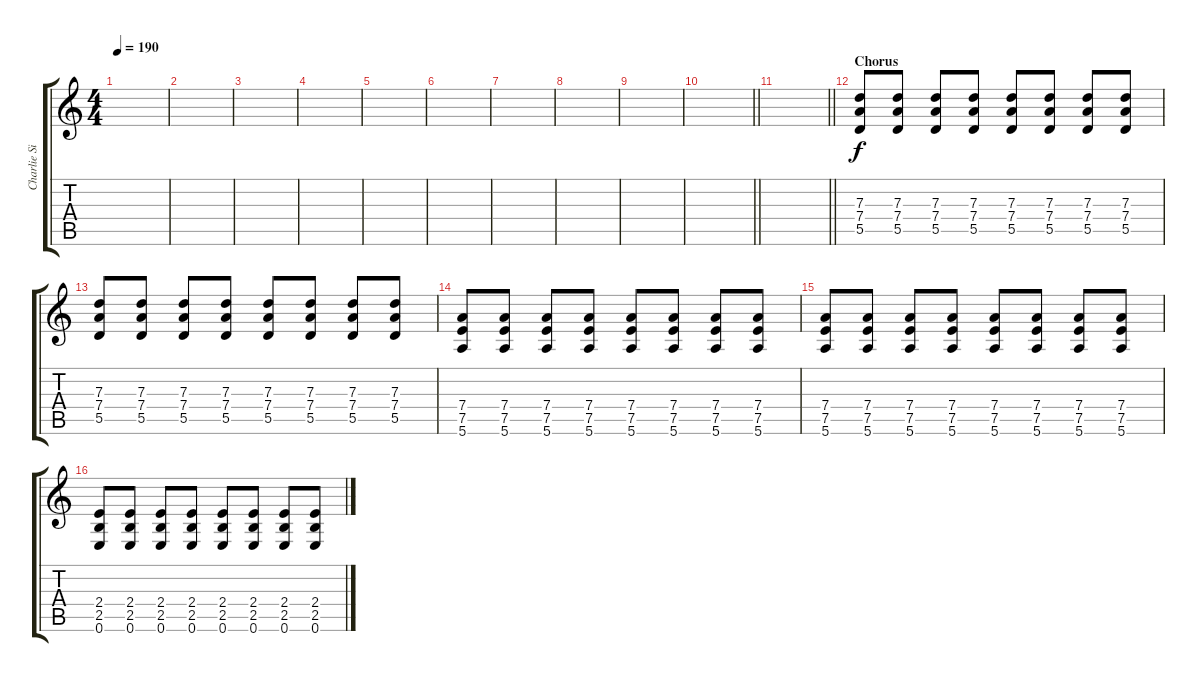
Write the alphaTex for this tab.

\track ("Charlie Simpson" "Charlie Si") {instrument distortionguitar}
\staff {score tabs}
\tuning (E4 B3 G3 D3 A2 E2) {hide}
\ts (4 4)
\tempo 190
\clef g2
\ks c
|
|
|
|
|
|
|
|
|
\barLineRight lightlight
|
\barLineRight lightlight
|
\section ("" "Chorus")
(7.3 7.4 5.5).8 (7.3 7.4 5.5).8 (7.3 7.4 5.5).8 (7.3 7.4 5.5).8 (7.3 7.4 5.5).8 (7.3 7.4 5.5).8 (7.3 7.4 5.5).8 (7.3 7.4 5.5).8 |
(7.3 7.4 5.5).8 (7.3 7.4 5.5).8 (7.3 7.4 5.5).8 (7.3 7.4 5.5).8 (7.3 7.4 5.5).8 (7.3 7.4 5.5).8 (7.3 7.4 5.5).8 (7.3 7.4 5.5).8 |
(7.4 7.5 5.6).8 (7.4 7.5 5.6).8 (7.4 7.5 5.6).8 (7.4 7.5 5.6).8 (7.4 7.5 5.6).8 (7.4 7.5 5.6).8 (7.4 7.5 5.6).8 (7.4 7.5 5.6).8 |
(7.4 7.5 5.6).8 (7.4 7.5 5.6).8 (7.4 7.5 5.6).8 (7.4 7.5 5.6).8 (7.4 7.5 5.6).8 (7.4 7.5 5.6).8 (7.4 7.5 5.6).8 (7.4 7.5 5.6).8 |
(2.4 2.5 0.6).8 (2.4 2.5 0.6).8 (2.4 2.5 0.6).8 (2.4 2.5 0.6).8 (2.4 2.5 0.6).8 (2.4 2.5 0.6).8 (2.4 2.5 0.6).8 (2.4 2.5 0.6).8
